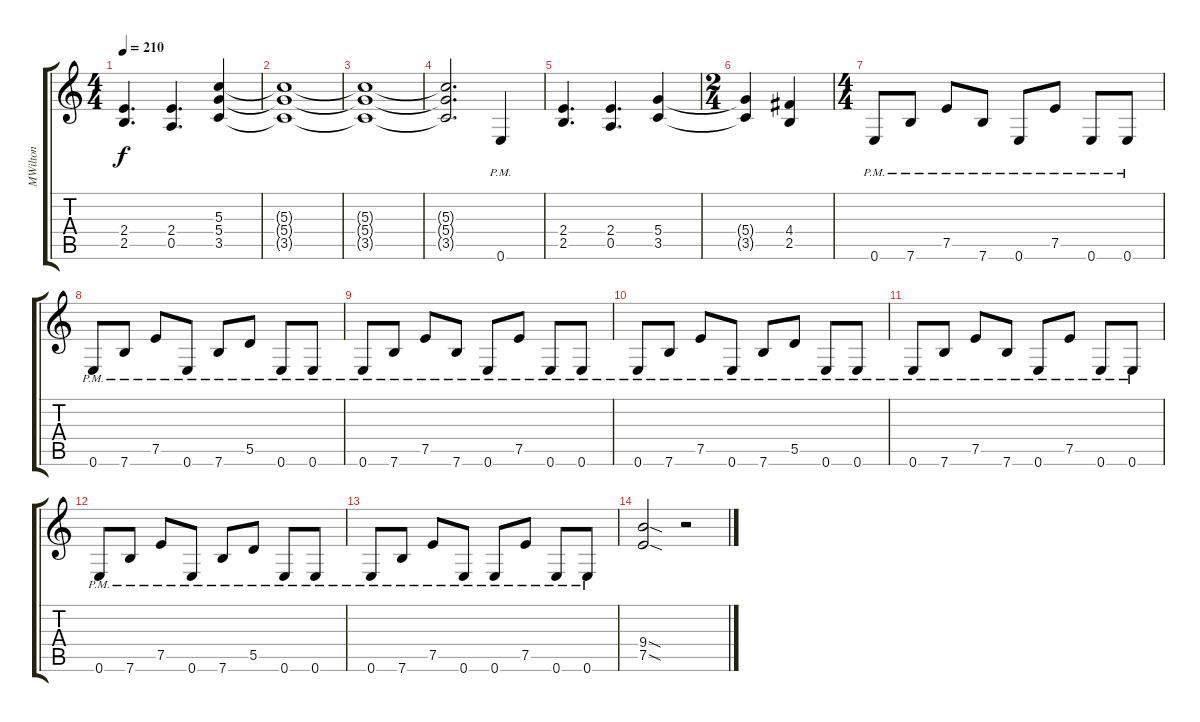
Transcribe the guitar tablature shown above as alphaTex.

\track ("MWilton" "MWilton") {instrument distortionguitar}
\staff {score tabs}
\tuning (E4 B3 G3 D3 A2 E2) {hide}
\ts (4 4)
\tempo 210
\clef g2
\ks c
(2.4 2.5).4{d dy f} (2.4 0.5).4{d} (5.3 5.4 3.5).4 |
(5.3{t} 5.4{t} 3.5{t}).1 |
(5.3{t} 5.4{t} 3.5{t}).1 |
(5.3{t} 5.4{t} 3.5{t}).2{d} 0.6{pm}.4 |
(2.4 2.5).4{d} (2.4 0.5).4{d} (5.4 3.5).4 |
\ts (2 4)
(5.4{t} 3.5{t}).4 (4.4 2.5).4 |
\ts (4 4)
0.6{pm}.8 7.6{pm}.8 7.5{pm}.8 7.6{pm}.8 0.6{pm}.8 7.5{pm}.8 0.6{pm}.8 0.6{pm}.8 |
0.6{pm}.8 7.6{pm}.8 7.5{pm}.8 0.6{pm}.8 7.6{pm}.8 5.5{pm}.8 0.6{pm}.8 0.6{pm}.8 |
0.6{pm}.8 7.6{pm}.8 7.5{pm}.8 7.6{pm}.8 0.6{pm}.8 7.5{pm}.8 0.6{pm}.8 0.6{pm}.8 |
0.6{pm}.8 7.6{pm}.8 7.5{pm}.8 0.6{pm}.8 7.6{pm}.8 5.5{pm}.8 0.6{pm}.8 0.6{pm}.8 |
0.6{pm}.8 7.6{pm}.8 7.5{pm}.8 7.6{pm}.8 0.6{pm}.8 7.5{pm}.8 0.6{pm}.8 0.6{pm}.8 |
0.6{pm}.8 7.6{pm}.8 7.5{pm}.8 0.6{pm}.8 7.6{pm}.8 5.5{pm}.8 0.6{pm}.8 0.6{pm}.8 |
0.6{pm}.8 7.6{pm}.8 7.5{pm}.8 0.6{pm}.8 0.6{pm}.8 7.5{pm}.8 0.6{pm}.8 0.6{pm}.8 |
(9.4{sod} 7.5{sod}).2 r.2
